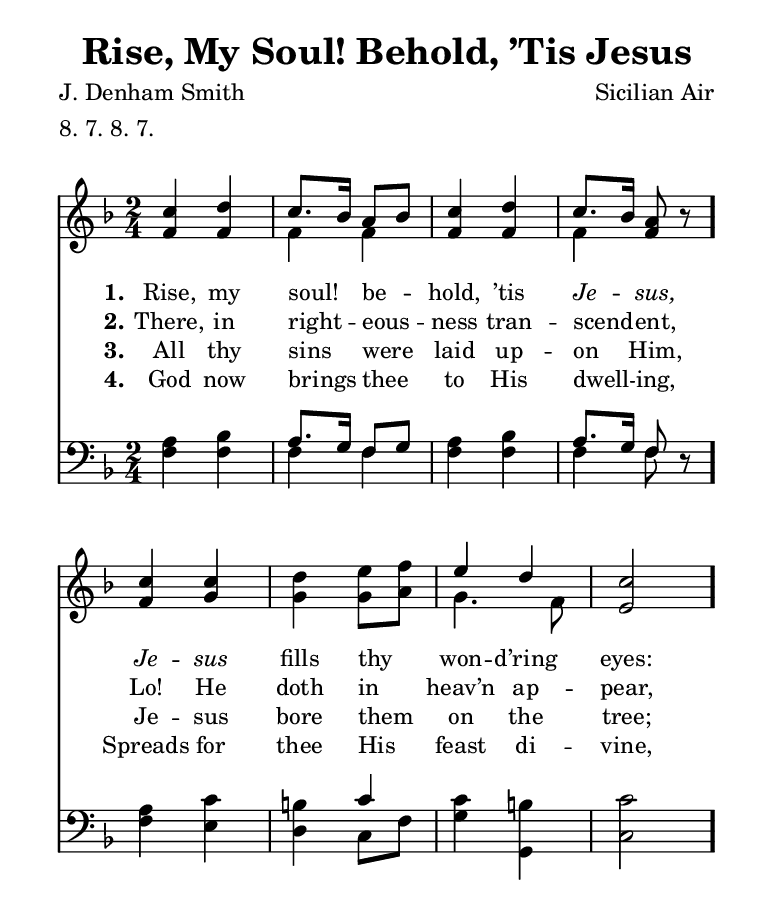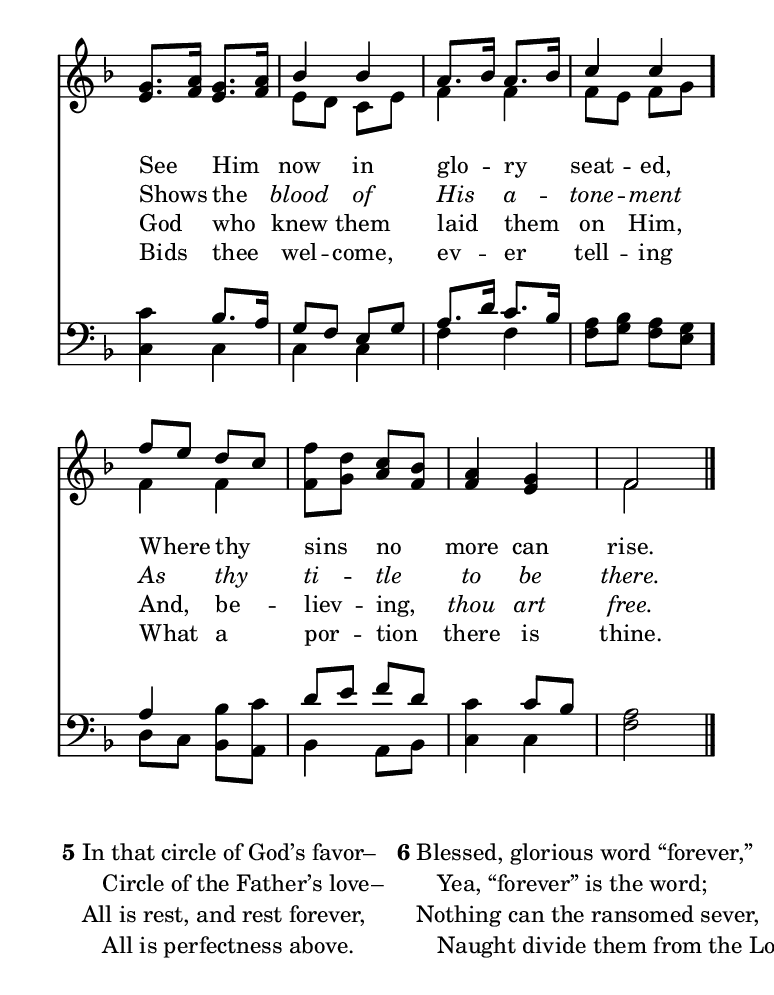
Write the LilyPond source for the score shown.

\include "common/global.ily"
\paper {
  \include "common/paper.ily"
  ragged-bottom = ##t
}

\header{
  hymnnumber = "288"
  title = "Rise, My Soul! Behold, ’Tis Jesus"
  tunename = "Sicilian Mariners"
  meter = "8. 7. 8. 7."
  poet = "J. Denham Smith"
  composer = "Sicilian Air"
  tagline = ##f
}

global = {
  \include "common/overrides.ily"
  \override Staff.TimeSignature.style = #'numbered
  \time 2/4
  \override Score.MetronomeMark.transparent = ##t % hide all fermata changes too
  \tempo 4=80
  \key f \major
  \autoBeamOff
}

notesSoprano = {
\global
\relative c'' {

  c4 d | c8.[ bes16] a8[ bes] | c4 d | c8.[ bes16] a8 r8 |
  c4 c | d e8[ f] | e4 d | c2 |
  g8.[ a16] g8.[ a16] | bes4 bes | a8.[ bes16] a8.[ bes16] c4 c |
  f8[ e] d[ c] | f[ d] c[ bes] | a4 g | f2 |

  \bar "|."

}
}

notesAlto = {
\global
\relative e' {

  f4 f | f f | f f | f f8 r |
  f4 g | g g8[ a] | g4. f8 | e2 |
  e8.[ f16] e8.[ f16] | e8[ d] c[ e] | f4 f | f8[ e] f[ g] |
  f4 f | f8[ g] a8[ f] | f4 e | f2 |

}
}

notesTenor = {
\global
\relative a {

  a4 bes | a8.[ g16] f8[ g] | a4 bes | a8.[ g16] f8 r |
  a4 c | b c | c b | c2 |
  c4 bes8.[ a16] | g8[ f] e[ g] | a8.[ d16] c8.[ bes16] | a8[ bes] a[ g] |
  a4 bes8[ c] | d[ e] f[ d] | c4 c8[ bes] | a2 |

}
}

notesBass = {
\global
\relative f {

  f4 f | f f | f f | f f8 r |
  f4 e | d c8[ f] | g4 g, | c2 |
  c4 c | c c | f f | f8[ g] f[ e] |
  d8[ c] bes[ a] | bes4 a8[ bes] | c4 c | f2 |

}
}

wordsA = \lyricmode {
\set stanza = "1."

Rise, my soul! be -- hold, ’tis \italicsOn Je -- sus, \bar "."
Je -- sus \italicsOff fills thy won -- d’ring eyes: \bar "."
See Him now in glo -- ry seat -- ed, \bar "."
Where thy sins no more can rise. \bar "."

}

wordsB = \lyricmode {
\set stanza = "2."

There, in right -- eous -- ness tran -- scend -- ent,
Lo! He doth in heav’n ap -- pear,
Shows the \italicsOn blood of His a -- tone -- ment
As thy ti -- tle to be there. \italicsOff

}

wordsC = \lyricmode {
\set stanza = "3."

All thy sins were laid up -- on Him,
Je -- sus bore them on the tree;
God who knew them laid them on Him,
And, be -- liev -- ing, \italicsOn thou art free. \italicsOff

}

wordsD = \lyricmode {
\set stanza = "4."

God now brings thee to His dwell -- ing,
Spreads for thee His feast di -- vine,
Bids thee wel -- come, ev -- er tell -- ing
What a por -- tion there is thine.

}

wordsE = \markuplist {

\line { In that circle of God’s favor– }
\line { { \hspace #2 } Circle of the Father’s love– }
\line { All is rest, and rest forever, }
\line { { \hspace #2 } All is perfectness above. }

}

wordsF = \markuplist {

\line { Blessed, glorious word “forever,” }
\line { { \hspace #2 } Yea, “forever” is the word; }
\line { Nothing can the ransomed sever, }
\line { { \hspace #2 } Naught divide them from the Lord. }

}

\score {
  \context ChoirStaff <<
    \context Staff = upper <<
      \set ChoirStaff.systemStartDelimiter = #'SystemStartBar
      \partcombine #'(2 . 9) \notesSoprano \notesAlto
      \context NullVoice = sopranos { \voiceOne << \notesSoprano >> }
      \context NullVoice = altos { \voiceTwo << \notesAlto >> }
      \context Lyrics = one   \lyricsto sopranos \wordsA
      \context Lyrics = two   \lyricsto sopranos \wordsB
      \context Lyrics = three \lyricsto sopranos \wordsC
      \context Lyrics = four  \lyricsto sopranos \wordsD
    >>
    \context Staff = men <<
      \clef bass
      \partcombine #'(2 . 9) \notesTenor \notesBass
      \context NullVoice = tenors { \voiceOne << \notesTenor >> }
      \context NullVoice = basses { \voiceTwo << \notesBass >> }
    >>
  >>
  \layout {
    \include "common/layout.ily"
  }
  \midi{
    \include "common/midi.ily"
  }
}

\noPageBreak

\markup { \fill-line {
  \hspace #0.1
  \line{ \bold 5 \column { \wordsE } }
  \hspace #0.1
  \line{ \bold 6 \column { \wordsF } }
  \hspace #0.1
} }

\version "2.19.49"  % necessary for upgrading to future LilyPond versions.

% vi:set et ts=2 sw=2 ai nocindent syntax=lilypond:
